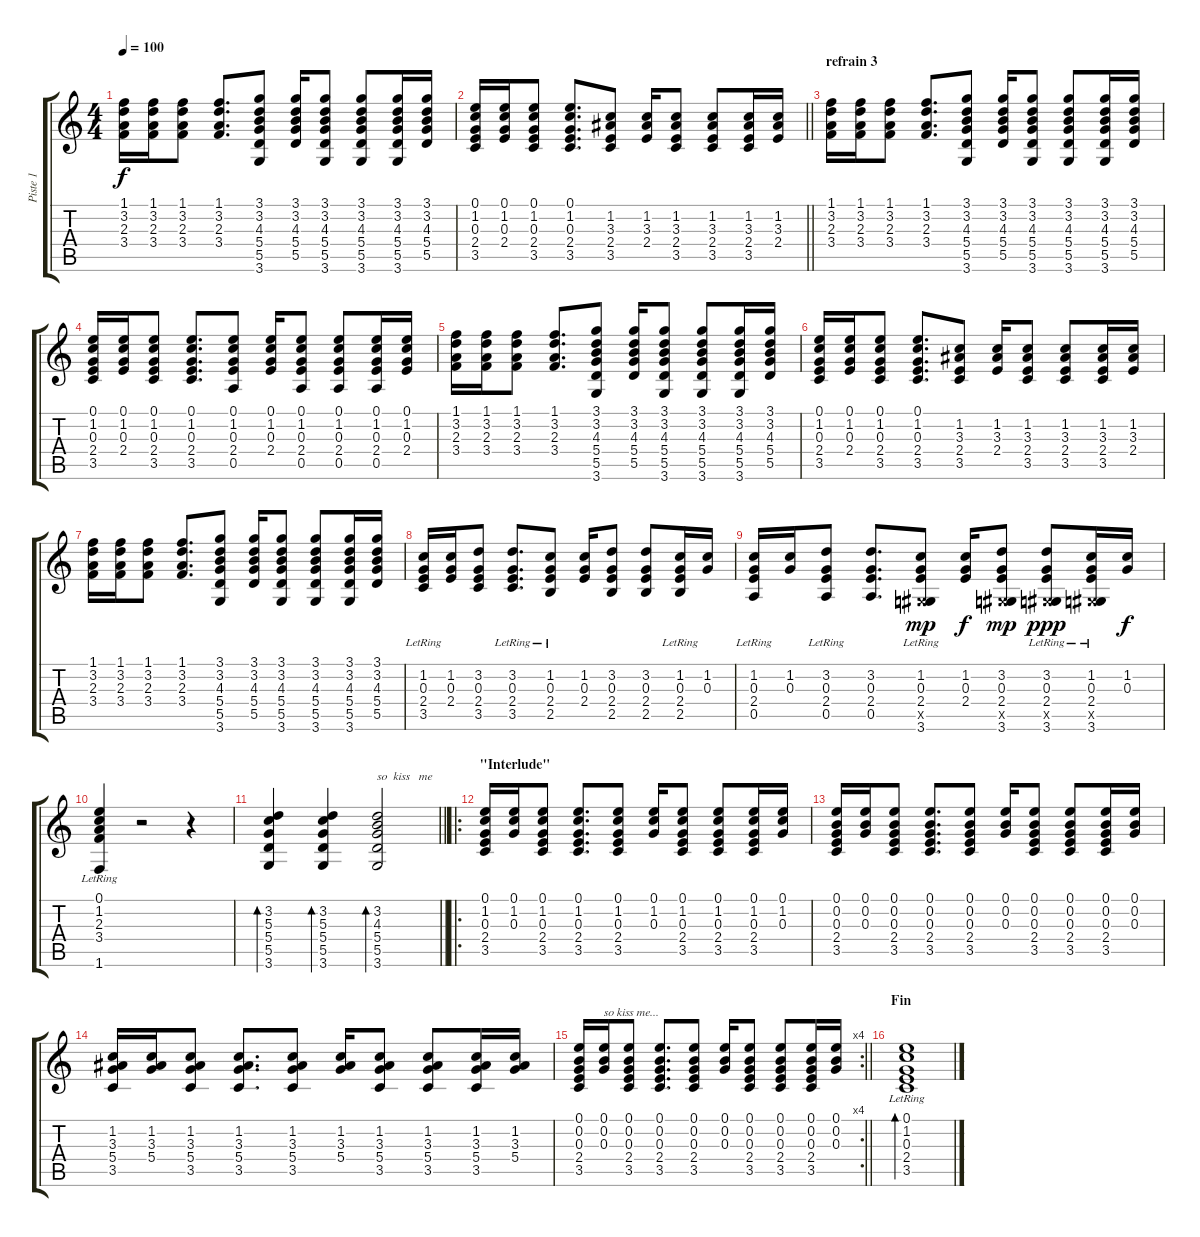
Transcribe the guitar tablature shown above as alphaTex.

\track ("Piste 1" "Piste 1") {instrument acousticguitarsteel}
\staff {score tabs}
\tuning (E4 B3 G3 D3 A2 E2) {hide}
\ts (4 4)
\tempo 100
\clef g2
\ks c
(1.1 3.2 2.3 3.4).16{dy f} (1.1 3.2 2.3 3.4).16 (1.1 3.2 2.3 3.4).8 (1.1 3.2 2.3 3.4).8{d} (3.1 3.2 4.3 5.4 5.5 3.6).8 (3.1 3.2 4.3 5.4 5.5).16 (3.1 3.2 4.3 5.4 5.5 3.6).8 (3.1 3.2 4.3 5.4 5.5 3.6).8 (3.1 3.2 4.3 5.4 5.5 3.6).16 (3.1 3.2 4.3 5.4 5.5).16 |
\barLineRight lightlight
(0.1 1.2 0.3 2.4 3.5).16 (0.1 1.2 0.3 2.4).16 (0.1 1.2 0.3 2.4 3.5).8 (0.1 1.2 0.3 2.4 3.5).8{d} (1.2 3.3 2.4 3.5).8 (1.2 3.3 2.4).16 (1.2 3.3 2.4 3.5).8 (1.2 3.3 2.4 3.5).8 (1.2 3.3 2.4 3.5).16 (1.2 3.3 2.4).16 |
\section ("" "refrain 3")
(1.1 3.2 2.3 3.4).16 (1.1 3.2 2.3 3.4).16 (1.1 3.2 2.3 3.4).8 (1.1 3.2 2.3 3.4).8{d} (3.1 3.2 4.3 5.4 5.5 3.6).8 (3.1 3.2 4.3 5.4 5.5).16 (3.1 3.2 4.3 5.4 5.5 3.6).8 (3.1 3.2 4.3 5.4 5.5 3.6).8 (3.1 3.2 4.3 5.4 5.5 3.6).16 (3.1 3.2 4.3 5.4 5.5).16 |
(0.1 1.2 0.3 2.4 3.5).16 (0.1 1.2 0.3 2.4).16 (0.1 1.2 0.3 2.4 3.5).8 (0.1 1.2 0.3 2.4 3.5).8{d} (0.1 1.2 0.3 2.4 0.5).8 (0.1 1.2 0.3 2.4).16 (0.1 1.2 0.3 2.4 0.5).8 (0.1 1.2 0.3 2.4 0.5).8 (0.1 1.2 0.3 2.4 0.5).16 (0.1 1.2 0.3 2.4).16 |
(1.1 3.2 2.3 3.4).16 (1.1 3.2 2.3 3.4).16 (1.1 3.2 2.3 3.4).8 (1.1 3.2 2.3 3.4).8{d} (3.1 3.2 4.3 5.4 5.5 3.6).8 (3.1 3.2 4.3 5.4 5.5).16 (3.1 3.2 4.3 5.4 5.5 3.6).8 (3.1 3.2 4.3 5.4 5.5 3.6).8 (3.1 3.2 4.3 5.4 5.5 3.6).16 (3.1 3.2 4.3 5.4 5.5).16 |
(0.1 1.2 0.3 2.4 3.5).16 (0.1 1.2 0.3 2.4).16 (0.1 1.2 0.3 2.4 3.5).8 (0.1 1.2 0.3 2.4 3.5).8{d} (1.2 3.3 2.4 3.5).8 (1.2 3.3 2.4).16 (1.2 3.3 2.4 3.5).8 (1.2 3.3 2.4 3.5).8 (1.2 3.3 2.4 3.5).16 (1.2 3.3 2.4).16 |
(1.1 3.2 2.3 3.4).16 (1.1 3.2 2.3 3.4).16 (1.1 3.2 2.3 3.4).8 (1.1 3.2 2.3 3.4).8{d} (3.1 3.2 4.3 5.4 5.5 3.6).8 (3.1 3.2 4.3 5.4 5.5).16 (3.1 3.2 4.3 5.4 5.5 3.6).8 (3.1 3.2 4.3 5.4 5.5 3.6).8 (3.1 3.2 4.3 5.4 5.5 3.6).16 (3.1 3.2 4.3 5.4 5.5).16 |
(1.2 0.3 2.4 3.5{lr}).16 (1.2 0.3 2.4).16 (3.2 0.3 2.4 3.5).8 (3.2 0.3 2.4 3.5{lr}).8{d} (1.2 0.3 2.4 2.5{lr}).8 (1.2 0.3 2.4).16 (3.2 0.3 2.4 2.5).8 (3.2 0.3 2.4 2.5).8 (1.2 0.3 2.4 2.5{lr}).16 (1.2 0.3).16 |
(1.2 0.3 2.4 0.5{lr}).16 (1.2 0.3).16 (3.2 0.3 2.4 0.5{lr}).8 (3.2 0.3 2.4 0.5).8{d} (1.2 0.3 2.4 -1.5{x} 3.6{lr}).8{dy mp} (1.2 0.3 2.4).16{dy f} (3.2 0.3 2.4 -1.5{x} 3.6).8{dy mp} (3.2 0.3 2.4 -1.5{x} 3.6{lr}).8{dy ppp} (1.2 0.3 2.4 -1.5{x} 3.6{lr}).16 (1.2 0.3).16{dy f} |
(0.1 1.2 2.3 3.4 1.6{lr}).4 r.2 r.4 |
\barLineRight lightlight
(3.2 5.3 5.4 5.5 3.6).4{bd 120} (3.2 5.3 5.4 5.5 3.6).4{bd 120} (3.2 4.3 5.4 5.5 3.6).2{bd 120 txt "so  kiss   me"} |
\ro
\section ("" "\"Interlude\"")
(0.1 1.2 0.3 2.4 3.5).16 (0.1 1.2 0.3).16 (0.1 1.2 0.3 2.4 3.5).8 (0.1 1.2 0.3 2.4 3.5).8{d} (0.1 1.2 0.3 2.4 3.5).8 (0.1 1.2 0.3).16 (0.1 1.2 0.3 2.4 3.5).8 (0.1 1.2 0.3 2.4 3.5).8 (0.1 1.2 0.3 2.4 3.5).16 (0.1 1.2 0.3).16 |
(0.1 0.2 0.3 2.4 3.5).16 (0.1 0.2 0.3).16 (0.1 0.2 0.3 2.4 3.5).8 (0.1 0.2 0.3 2.4 3.5).8{d} (0.1 0.2 0.3 2.4 3.5).8 (0.1 0.2 0.3).16 (0.1 0.2 0.3 2.4 3.5).8 (0.1 0.2 0.3 2.4 3.5).8 (0.1 0.2 0.3 2.4 3.5).16 (0.1 0.2 0.3).16 |
(1.2 3.3 5.4 3.5).16 (1.2 3.3 5.4).16 (1.2 3.3 5.4 3.5).8 (1.2 3.3 5.4 3.5).8{d} (1.2 3.3 5.4 3.5).8 (1.2 3.3 5.4).16 (1.2 3.3 5.4 3.5).8 (1.2 3.3 5.4 3.5).8 (1.2 3.3 5.4 3.5).16 (1.2 3.3 5.4).16 |
\rc 4
\barLineRight lightlight
(0.1 0.2 0.3 2.4 3.5).16 (0.1 0.2 0.3).16{txt "so kiss me..."} (0.1 0.2 0.3 2.4 3.5).8 (0.1 0.2 0.3 2.4 3.5).8{d} (0.1 0.2 0.3 2.4 3.5).8 (0.1 0.2 0.3).16 (0.1 0.2 0.3 2.4 3.5).8 (0.1 0.2 0.3 2.4 3.5).8 (0.1 0.2 0.3 2.4 3.5).16 (0.1 0.2 0.3).16 |
\section ("" "Fin")
(0.1{lr} 1.2{lr} 0.3{lr} 2.4{lr} 3.5{lr}).1{bd 240}
